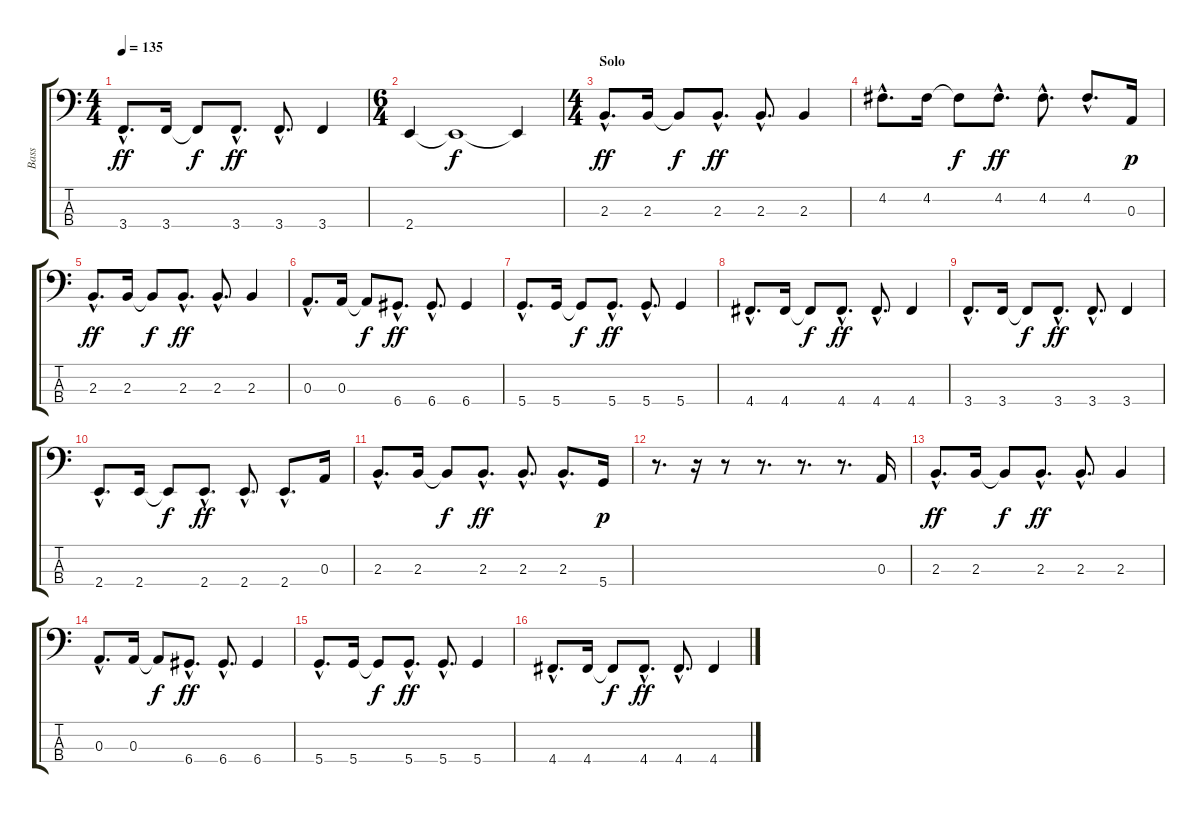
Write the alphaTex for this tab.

\track ("Bass" "Bass") {instrument electricbasspick}
\staff {score tabs}
\tuning (G2 D2 A1 D1) {hide}
\ts (4 4)
\tempo 135
\clef f4
\ks c
3.4{hac}.8{d dy ff} 3.4.16 3.4{t}.8{dy f} 3.4{hac}.8{d dy ff} 3.4{hac}.8{d} 3.4.4 |
\ts (6 4)
2.4.4 2.4{t}.1{dy f} 2.4{t}.4 |
\ts (4 4)
\section ("" "Solo")
2.3{hac}.8{d dy ff} 2.3.16 2.3{t}.8{dy f} 2.3{hac}.8{d dy ff} 2.3{hac}.8{d} 2.3.4 |
4.2{hac}.8{d} 4.2.16 4.2{t}.8{dy f} 4.2{hac}.8{d dy ff} 4.2{hac}.8{d} 4.2{hac}.8{d} 0.3.16{dy p} |
2.3{hac}.8{d dy ff} 2.3.16 2.3{t}.8{dy f} 2.3{hac}.8{d dy ff} 2.3{hac}.8{d} 2.3.4 |
0.3{hac}.8{d} 0.3.16 0.3{t}.8{dy f} 6.4{hac}.8{d dy ff} 6.4{hac}.8{d} 6.4.4 |
5.4{hac}.8{d} 5.4.16 5.4{t}.8{dy f} 5.4{hac}.8{d dy ff} 5.4{hac}.8{d} 5.4.4 |
4.4{hac}.8{d} 4.4.16 4.4{t}.8{dy f} 4.4{hac}.8{d dy ff} 4.4{hac}.8{d} 4.4.4 |
3.4{hac}.8{d} 3.4.16 3.4{t}.8{dy f} 3.4{hac}.8{d dy ff} 3.4{hac}.8{d} 3.4.4 |
2.4{hac}.8{d} 2.4.16 2.4{t}.8{dy f} 2.4{hac}.8{d dy ff} 2.4{hac}.8{d} 2.4{hac}.8{d} 0.3.16 |
2.3{hac}.8{d} 2.3.16 2.3{t}.8{dy f} 2.3{hac}.8{d dy ff} 2.3{hac}.8{d} 2.3{hac}.8{d} 5.4.16{dy p} |
r.8{d} r.16 r.8 r.8{d} r.8{d} r.8{d} 0.3.16 |
2.3{hac}.8{d dy ff} 2.3.16 2.3{t}.8{dy f} 2.3{hac}.8{d dy ff} 2.3{hac}.8{d} 2.3.4 |
0.3{hac}.8{d} 0.3.16 0.3{t}.8{dy f} 6.4{hac}.8{d dy ff} 6.4{hac}.8{d} 6.4.4 |
5.4{hac}.8{d} 5.4.16 5.4{t}.8{dy f} 5.4{hac}.8{d dy ff} 5.4{hac}.8{d} 5.4.4 |
4.4{hac}.8{d} 4.4.16 4.4{t}.8{dy f} 4.4{hac}.8{d dy ff} 4.4{hac}.8{d} 4.4.4
